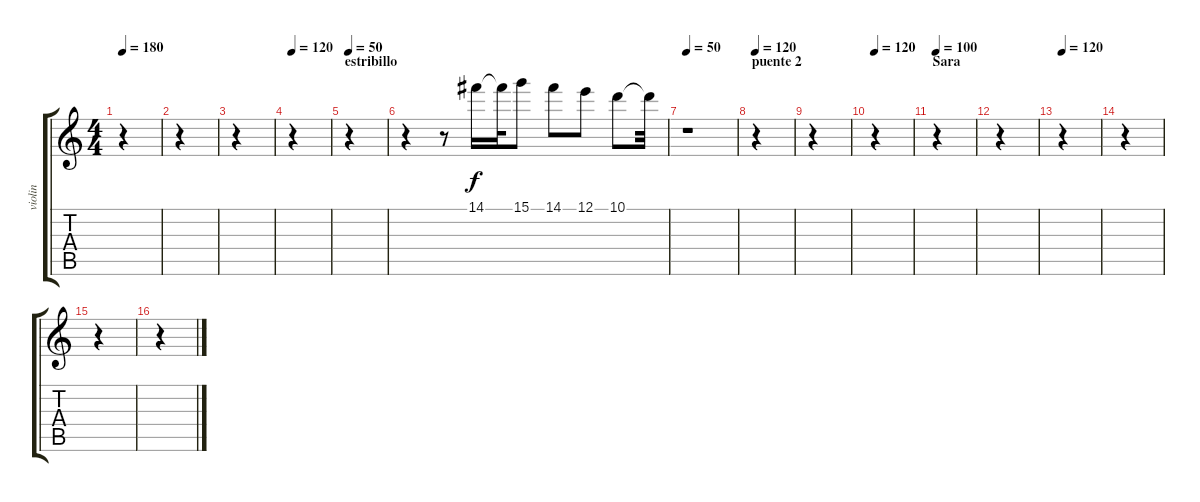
\track ("violin" "violin") {instrument violin}
\staff {score tabs}
\tuning (E5 B4 G4 D4 A3 E3) {hide}
\ts (4 4)
\tempo 180
\clef g2
\ks c
r.4{dy f} |
r.4 |
r.4 |
\tempo 120
r.4 |
\section ("" "estribillo")
\tempo 50
r.4 |
r.4 r.8 14.1.16 14.1{t}.32 15.1.8 14.1.8 12.1.8 10.1.8 10.1{t}.32 |
\tempo 50
r.1 |
\section ("" "puente 2")
\tempo 120
r.4 |
r.4 |
\tempo 120
r.4 |
\section ("" "Sara")
\tempo 100
r.4 |
r.4 |
\tempo 120
r.4 |
r.4 |
r.4 |
r.4
